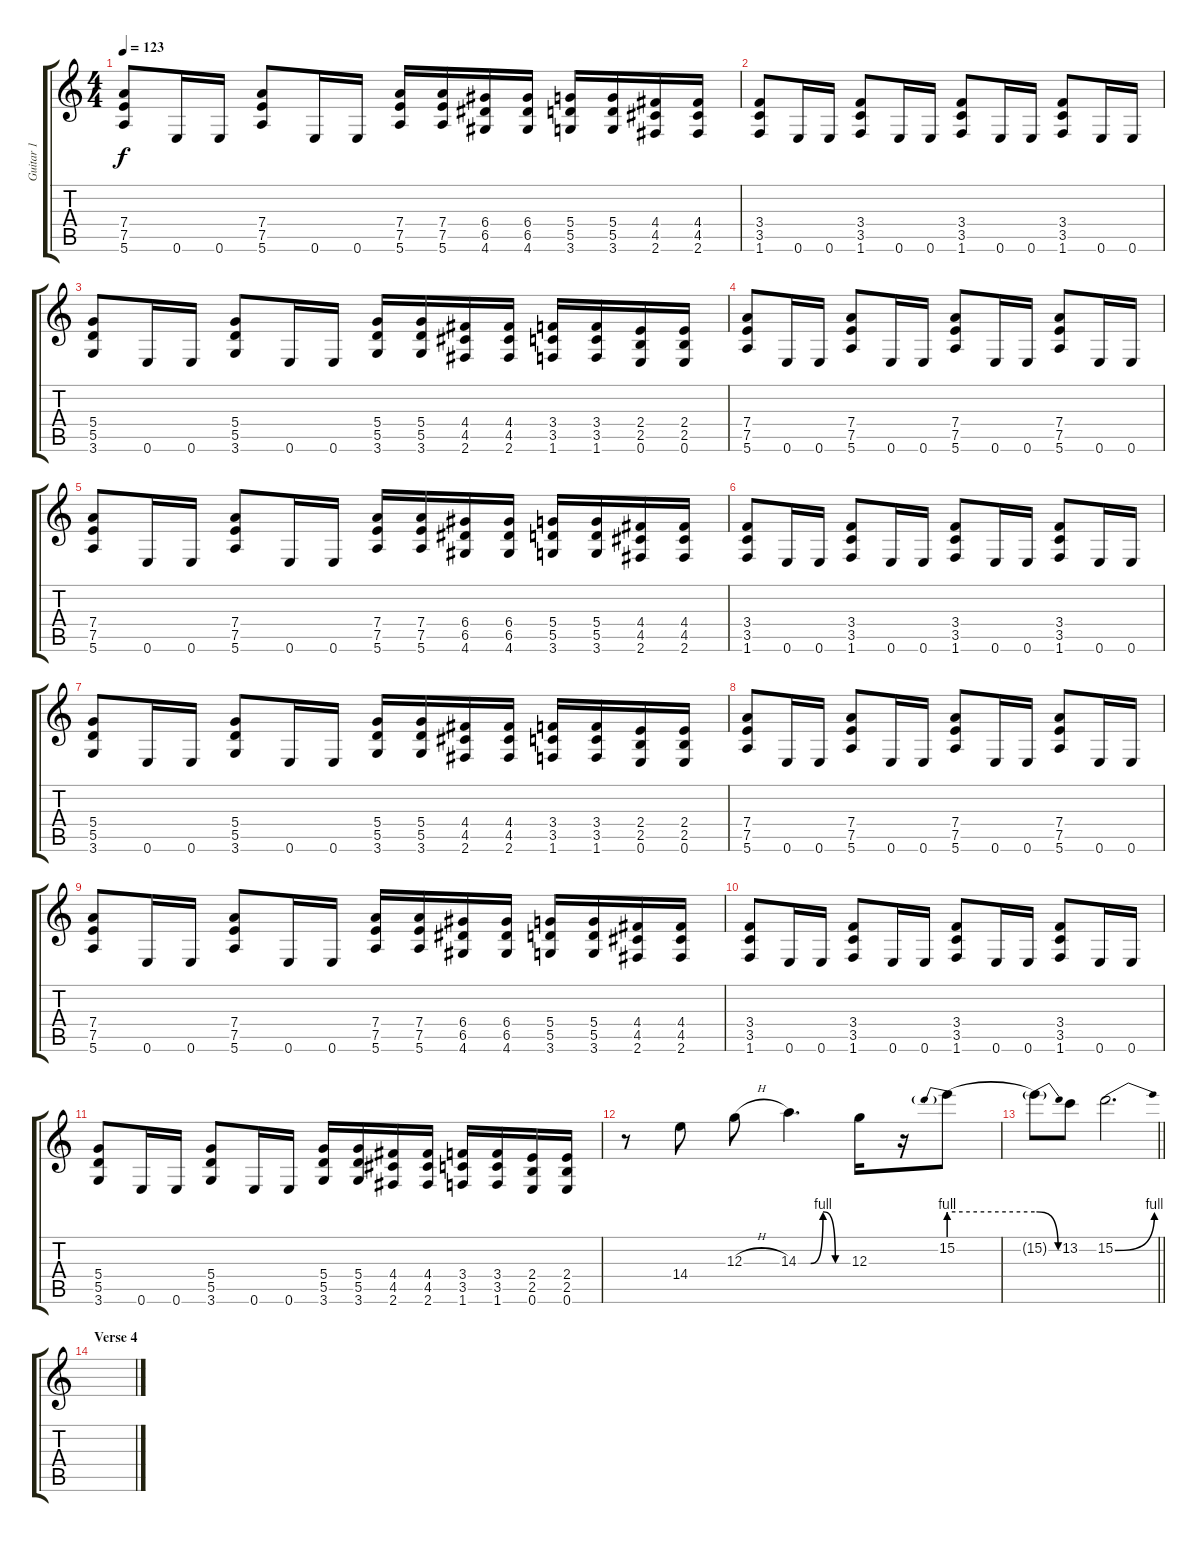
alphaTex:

\track ("Guitar 1" "Guitar 1") {instrument overdrivenguitar}
\staff {score tabs}
\tuning (E4 B3 G3 D3 A2 E2) {hide}
\ts (4 4)
\tempo 123
\clef g2
\ks c
(7.4 7.5 5.6).8{dy f} 0.6.16 0.6.16 (7.4 7.5 5.6).8 0.6.16 0.6.16 (7.4 7.5 5.6).16 (7.4 7.5 5.6).16 (6.4 6.5 4.6).16 (6.4 6.5 4.6).16 (5.4 5.5 3.6).16 (5.4 5.5 3.6).16 (4.4 4.5 2.6).16 (4.4 4.5 2.6).16 |
(3.4 3.5 1.6).8 0.6.16 0.6.16 (3.4 3.5 1.6).8 0.6.16 0.6.16 (3.4 3.5 1.6).8 0.6.16 0.6.16 (3.4 3.5 1.6).8 0.6.16 0.6.16 |
(5.4 5.5 3.6).8 0.6.16 0.6.16 (5.4 5.5 3.6).8 0.6.16 0.6.16 (5.4 5.5 3.6).16 (5.4 5.5 3.6).16 (4.4 4.5 2.6).16 (4.4 4.5 2.6).16 (3.4 3.5 1.6).16 (3.4 3.5 1.6).16 (2.4 2.5 0.6).16 (2.4 2.5 0.6).16 |
(7.4 7.5 5.6).8 0.6.16 0.6.16 (7.4 7.5 5.6).8 0.6.16 0.6.16 (7.4 7.5 5.6).8 0.6.16 0.6.16 (7.4 7.5 5.6).8 0.6.16 0.6.16 |
(7.4 7.5 5.6).8 0.6.16 0.6.16 (7.4 7.5 5.6).8 0.6.16 0.6.16 (7.4 7.5 5.6).16 (7.4 7.5 5.6).16 (6.4 6.5 4.6).16 (6.4 6.5 4.6).16 (5.4 5.5 3.6).16 (5.4 5.5 3.6).16 (4.4 4.5 2.6).16 (4.4 4.5 2.6).16 |
(3.4 3.5 1.6).8 0.6.16 0.6.16 (3.4 3.5 1.6).8 0.6.16 0.6.16 (3.4 3.5 1.6).8 0.6.16 0.6.16 (3.4 3.5 1.6).8 0.6.16 0.6.16 |
(5.4 5.5 3.6).8 0.6.16 0.6.16 (5.4 5.5 3.6).8 0.6.16 0.6.16 (5.4 5.5 3.6).16 (5.4 5.5 3.6).16 (4.4 4.5 2.6).16 (4.4 4.5 2.6).16 (3.4 3.5 1.6).16 (3.4 3.5 1.6).16 (2.4 2.5 0.6).16 (2.4 2.5 0.6).16 |
(7.4 7.5 5.6).8 0.6.16 0.6.16 (7.4 7.5 5.6).8 0.6.16 0.6.16 (7.4 7.5 5.6).8 0.6.16 0.6.16 (7.4 7.5 5.6).8 0.6.16 0.6.16 |
(7.4 7.5 5.6).8 0.6.16 0.6.16 (7.4 7.5 5.6).8 0.6.16 0.6.16 (7.4 7.5 5.6).16 (7.4 7.5 5.6).16 (6.4 6.5 4.6).16 (6.4 6.5 4.6).16 (5.4 5.5 3.6).16 (5.4 5.5 3.6).16 (4.4 4.5 2.6).16 (4.4 4.5 2.6).16 |
(3.4 3.5 1.6).8 0.6.16 0.6.16 (3.4 3.5 1.6).8 0.6.16 0.6.16 (3.4 3.5 1.6).8 0.6.16 0.6.16 (3.4 3.5 1.6).8 0.6.16 0.6.16 |
(5.4 5.5 3.6).8 0.6.16 0.6.16 (5.4 5.5 3.6).8 0.6.16 0.6.16 (5.4 5.5 3.6).16 (5.4 5.5 3.6).16 (4.4 4.5 2.6).16 (4.4 4.5 2.6).16 (3.4 3.5 1.6).16 (3.4 3.5 1.6).16 (2.4 2.5 0.6).16 (2.4 2.5 0.6).16 |
r.8 14.4.8 12.3{h}.8 14.3{be (custom 0 0 15 0 30 4 45 0 60 0)}.4{d} 12.3.16 r.16 15.2{be (prebend 0 4 60 4)}.8 |
\barLineRight lightlight
15.2{be (release 0 4 60 0) t}.8 13.2.8 15.2{be (bend 0 0 60 4)}.2{d} |
\section ("" "Verse 4")
